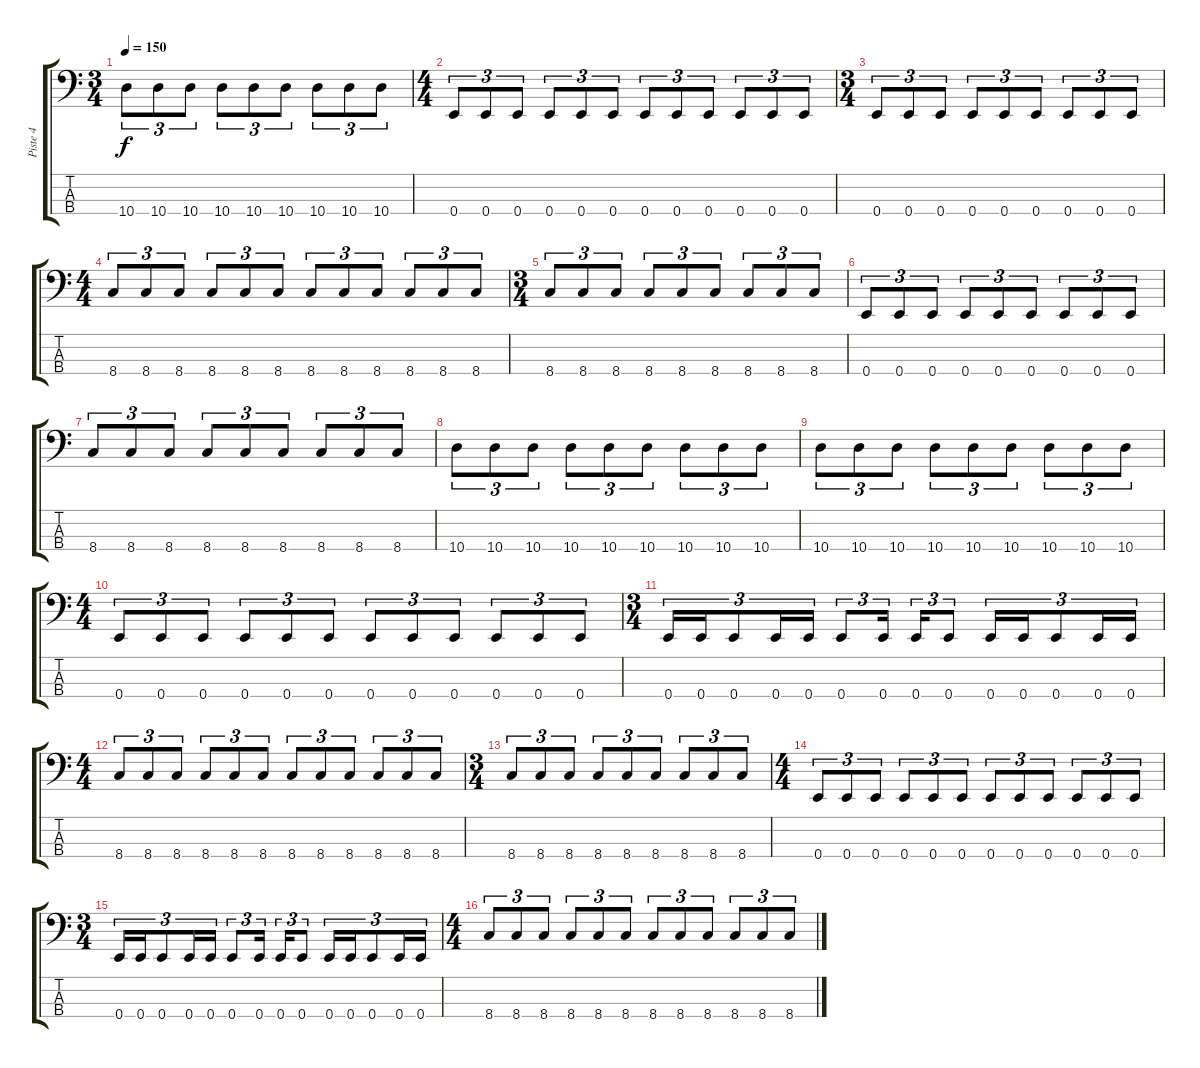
\track ("Piste 4" "Piste 4") {instrument electricbassfinger}
\staff {score tabs}
\tuning (G2 D2 A1 E1) {hide}
\ts (3 4)
\tempo 150
\clef f4
\ks c
10.4.8{tu (3 2) dy f} 10.4.8{tu (3 2)} 10.4.8{tu (3 2)} 10.4.8{tu (3 2)} 10.4.8{tu (3 2)} 10.4.8{tu (3 2)} 10.4.8{tu (3 2)} 10.4.8{tu (3 2)} 10.4.8{tu (3 2)} |
\ts (4 4)
0.4.8{tu (3 2)} 0.4.8{tu (3 2)} 0.4.8{tu (3 2)} 0.4.8{tu (3 2)} 0.4.8{tu (3 2)} 0.4.8{tu (3 2)} 0.4.8{tu (3 2)} 0.4.8{tu (3 2)} 0.4.8{tu (3 2)} 0.4.8{tu (3 2)} 0.4.8{tu (3 2)} 0.4.8{tu (3 2)} |
\ts (3 4)
0.4.8{tu (3 2)} 0.4.8{tu (3 2)} 0.4.8{tu (3 2)} 0.4.8{tu (3 2)} 0.4.8{tu (3 2)} 0.4.8{tu (3 2)} 0.4.8{tu (3 2)} 0.4.8{tu (3 2)} 0.4.8{tu (3 2)} |
\ts (4 4)
8.4.8{tu (3 2)} 8.4.8{tu (3 2)} 8.4.8{tu (3 2)} 8.4.8{tu (3 2)} 8.4.8{tu (3 2)} 8.4.8{tu (3 2)} 8.4.8{tu (3 2)} 8.4.8{tu (3 2)} 8.4.8{tu (3 2)} 8.4.8{tu (3 2)} 8.4.8{tu (3 2)} 8.4.8{tu (3 2)} |
\ts (3 4)
8.4.8{tu (3 2)} 8.4.8{tu (3 2)} 8.4.8{tu (3 2)} 8.4.8{tu (3 2)} 8.4.8{tu (3 2)} 8.4.8{tu (3 2)} 8.4.8{tu (3 2)} 8.4.8{tu (3 2)} 8.4.8{tu (3 2)} |
0.4.8{tu (3 2)} 0.4.8{tu (3 2)} 0.4.8{tu (3 2)} 0.4.8{tu (3 2)} 0.4.8{tu (3 2)} 0.4.8{tu (3 2)} 0.4.8{tu (3 2)} 0.4.8{tu (3 2)} 0.4.8{tu (3 2)} |
8.4.8{tu (3 2)} 8.4.8{tu (3 2)} 8.4.8{tu (3 2)} 8.4.8{tu (3 2)} 8.4.8{tu (3 2)} 8.4.8{tu (3 2)} 8.4.8{tu (3 2)} 8.4.8{tu (3 2)} 8.4.8{tu (3 2)} |
10.4.8{tu (3 2)} 10.4.8{tu (3 2)} 10.4.8{tu (3 2)} 10.4.8{tu (3 2)} 10.4.8{tu (3 2)} 10.4.8{tu (3 2)} 10.4.8{tu (3 2)} 10.4.8{tu (3 2)} 10.4.8{tu (3 2)} |
10.4.8{tu (3 2)} 10.4.8{tu (3 2)} 10.4.8{tu (3 2)} 10.4.8{tu (3 2)} 10.4.8{tu (3 2)} 10.4.8{tu (3 2)} 10.4.8{tu (3 2)} 10.4.8{tu (3 2)} 10.4.8{tu (3 2)} |
\ts (4 4)
0.4.8{tu (3 2)} 0.4.8{tu (3 2)} 0.4.8{tu (3 2)} 0.4.8{tu (3 2)} 0.4.8{tu (3 2)} 0.4.8{tu (3 2)} 0.4.8{tu (3 2)} 0.4.8{tu (3 2)} 0.4.8{tu (3 2)} 0.4.8{tu (3 2)} 0.4.8{tu (3 2)} 0.4.8{tu (3 2)} |
\ts (3 4)
0.4.16{tu (3 2)} 0.4.16{tu (3 2)} 0.4.8{tu (3 2)} 0.4.16{tu (3 2)} 0.4.16{tu (3 2)} 0.4.8{tu (3 2)} 0.4.16{tu (3 2)} 0.4.16{tu (3 2)} 0.4.8{tu (3 2)} 0.4.16{tu (3 2)} 0.4.16{tu (3 2)} 0.4.8{tu (3 2)} 0.4.16{tu (3 2)} 0.4.16{tu (3 2)} |
\ts (4 4)
8.4.8{tu (3 2)} 8.4.8{tu (3 2)} 8.4.8{tu (3 2)} 8.4.8{tu (3 2)} 8.4.8{tu (3 2)} 8.4.8{tu (3 2)} 8.4.8{tu (3 2)} 8.4.8{tu (3 2)} 8.4.8{tu (3 2)} 8.4.8{tu (3 2)} 8.4.8{tu (3 2)} 8.4.8{tu (3 2)} |
\ts (3 4)
8.4.8{tu (3 2)} 8.4.8{tu (3 2)} 8.4.8{tu (3 2)} 8.4.8{tu (3 2)} 8.4.8{tu (3 2)} 8.4.8{tu (3 2)} 8.4.8{tu (3 2)} 8.4.8{tu (3 2)} 8.4.8{tu (3 2)} |
\ts (4 4)
0.4.8{tu (3 2)} 0.4.8{tu (3 2)} 0.4.8{tu (3 2)} 0.4.8{tu (3 2)} 0.4.8{tu (3 2)} 0.4.8{tu (3 2)} 0.4.8{tu (3 2)} 0.4.8{tu (3 2)} 0.4.8{tu (3 2)} 0.4.8{tu (3 2)} 0.4.8{tu (3 2)} 0.4.8{tu (3 2)} |
\ts (3 4)
0.4.16{tu (3 2)} 0.4.16{tu (3 2)} 0.4.8{tu (3 2)} 0.4.16{tu (3 2)} 0.4.16{tu (3 2)} 0.4.8{tu (3 2)} 0.4.16{tu (3 2)} 0.4.16{tu (3 2)} 0.4.8{tu (3 2)} 0.4.16{tu (3 2)} 0.4.16{tu (3 2)} 0.4.8{tu (3 2)} 0.4.16{tu (3 2)} 0.4.16{tu (3 2)} |
\ts (4 4)
8.4.8{tu (3 2)} 8.4.8{tu (3 2)} 8.4.8{tu (3 2)} 8.4.8{tu (3 2)} 8.4.8{tu (3 2)} 8.4.8{tu (3 2)} 8.4.8{tu (3 2)} 8.4.8{tu (3 2)} 8.4.8{tu (3 2)} 8.4.8{tu (3 2)} 8.4.8{tu (3 2)} 8.4.8{tu (3 2)}
